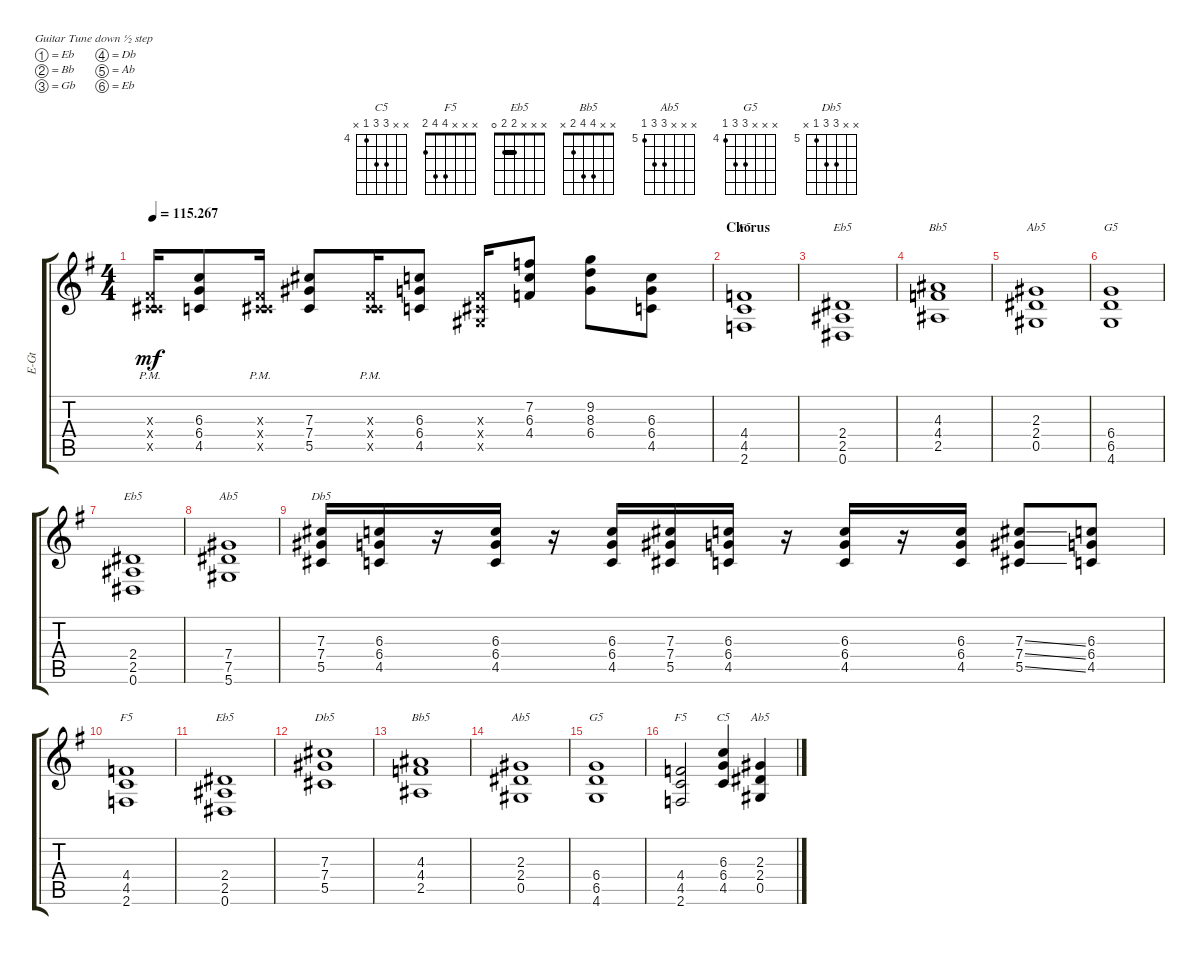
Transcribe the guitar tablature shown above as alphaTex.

\defaultSystemsLayout 4
\bracketExtendMode groupsimilarinstruments
\otherSystemsTrackNameOrientation horizontal
\track ("Electric Guitar" "E-Gt") {defaultSystemsLayout 4 instrument distortionguitar}
\staff {score tabs}
\tuning (Eb4 Bb3 Gb3 Db3 Ab2 Eb2)
\chord ("C5" x x 6 6 4 x) {firstfret 4 showfingering false}
\chord ("F5" x x x 4 4 2) {showfingering false}
\chord ("Eb5" x x x 2 2 0) {showfingering false barre 2}
\chord ("Bb5" x x 4 4 2 x) {showfingering false}
\chord ("Ab5" x x 2 2 0 x) {showfingering false barre 2}
\chord ("G5" x x x 6 6 4) {firstfret 4 showfingering false}
\chord ("Ab5" x x x 7 7 5) {firstfret 5 showfingering false}
\chord ("Db5" x x 7 7 5 x) {firstfret 5 showfingering false}
\ts (4 4)
\scale
0.915337
\tempo
115.267
\accidentals auto
\clef g2
\ottava regular
\simile none
\scale
0.91594
\ks eminor
(4.5{pm x acc b} 0.4{x acc forcenatural} 0.3{x acc forcenatural}).16{dy mf beam Up} (4.5{acc b} 6.4{acc b} 6.3{acc b}).8{beam Up} (4.5{pm x acc b} 0.4{x acc forcenatural} 0.3{x acc forcenatural}).16{beam Up} (5.5{acc forcenatural} 7.4{acc forcenatural} 7.3{acc forcenatural}).8{beam Up} (5.5{pm x acc forcenatural} 0.4{x acc forcenatural} 0.3{x acc forcenatural}).16{beam Up} (4.5{acc b} 6.4{acc b} 6.3{acc b}).8{beam Up} (0.4{x acc forcenatural} 0.3{x acc forcenatural} 0.5{x acc forcenatural}).16{beam Up} (4.4{acc b} 6.3{acc b} 7.2{acc b}).8{beam Up} (6.4{acc b} 8.3{acc b} 9.2{acc b}).8{beam Down} (6.4{acc b} 6.3{acc b} 4.5{acc b}).8{beam Down} |
\section ("" "Chorus")
\scale
1.22409
\scale
1.22228 (2.6{acc b} 4.5{acc b} 4.4{acc b}).1{ch "F5" beam Up} |
\scale
0.925305
\scale
0.925907 (0.6{acc forcenatural} 2.5{acc forcenatural} 2.4{acc forcenatural}).1{ch "Eb5" beam Up} |
\scale
0.925305
\scale
0.925907 (2.5{acc forcenatural} 4.4{acc b} 4.3{acc forcenatural}).1{ch "Bb5" beam Up} |
\scale
0.925305
\scale
0.925907 (0.5{acc forcenatural} 2.4{acc forcenatural} 2.3{acc forcenatural}).1{ch "Ab5" beam Up} |
\scale
1.25527
\scale
1.25346 (6.5{acc b} 6.4{acc b} 4.6{acc b}).1{ch "G5" beam Up} |
\scale
0.91491
\scale
0.915512 (0.6{acc forcenatural} 2.5{acc forcenatural} 2.4{acc forcenatural}).1{ch "Eb5" beam Up} |
\scale
0.91491
\scale
0.915512 (5.6{acc forcenatural} 7.5{acc forcenatural} 7.4{acc forcenatural}).1{ch "Ab5" beam Up} |
\scale
0.91491
\scale
0.915512 (5.5{acc forcenatural} 7.4{acc forcenatural} 7.3{acc forcenatural}).16{ch "Db5" beam Up} (4.5{acc b} 6.4{acc b} 6.3{acc b}).16{beam Up} r.16{beam Up} (4.5{acc b} 6.4{acc b} 6.3{acc b}).16{beam Up} r.16{beam Up} (4.5{acc b} 6.4{acc b} 6.3{acc b}).16{beam Up} (5.5{acc forcenatural} 7.4{acc forcenatural} 7.3{acc forcenatural}).16{beam Up} (4.5{acc b} 6.4{acc b} 6.3{acc b}).16{beam Up} r.16{beam Up} (4.5{acc b} 6.4{acc b} 6.3{acc b}).16{beam Up} r.16{beam Up} (4.5{acc b} 6.4{acc b} 6.3{acc b}).16{beam Up} (5.5{ss acc forcenatural} 7.4{ss acc forcenatural} 7.3{ss acc forcenatural}).8{beam Up} (4.5{acc b} 6.4{acc b} 6.3{acc b}).8{beam Up} |
\scale
1.22409
\scale
1.22228 (2.6{acc b} 4.5{acc b} 4.4{acc b}).1{ch "F5" beam Up} |
\scale
0.925305
\scale
0.925907 (0.6{acc forcenatural} 2.5{acc forcenatural} 2.4{acc forcenatural}).1{ch "Eb5" beam Up} |
\scale
0.925305
\scale
0.925907 (5.5{acc forcenatural} 7.4{acc forcenatural} 7.3{acc forcenatural}).1{ch "Db5" beam Up} |
\scale
0.925305
\scale
0.925907 (2.5{acc forcenatural} 4.4{acc b} 4.3{acc forcenatural}).1{ch "Bb5" beam Up} |
\scale
1.21261
\scale
1.2108 (0.5{acc forcenatural} 2.4{acc forcenatural} 2.3{acc forcenatural}).1{ch "Ab5" beam Up} |
\scale
0.959726
\scale
0.960328 (4.6{acc b} 6.4{acc b} 6.5{acc b}).1{ch "G5" beam Up} |
\scale
0.913831
\scale
0.914433 (2.6{acc b} 4.5{acc b} 4.4{acc b}).2{ch "F5" beam Up} (4.5{acc b} 6.4{acc b} 6.3{acc b}).4{ch "C5" beam Up} (0.5{acc forcenatural} 2.4{acc forcenatural} 2.3{acc forcenatural}).4{ch "Ab5" beam Up}
